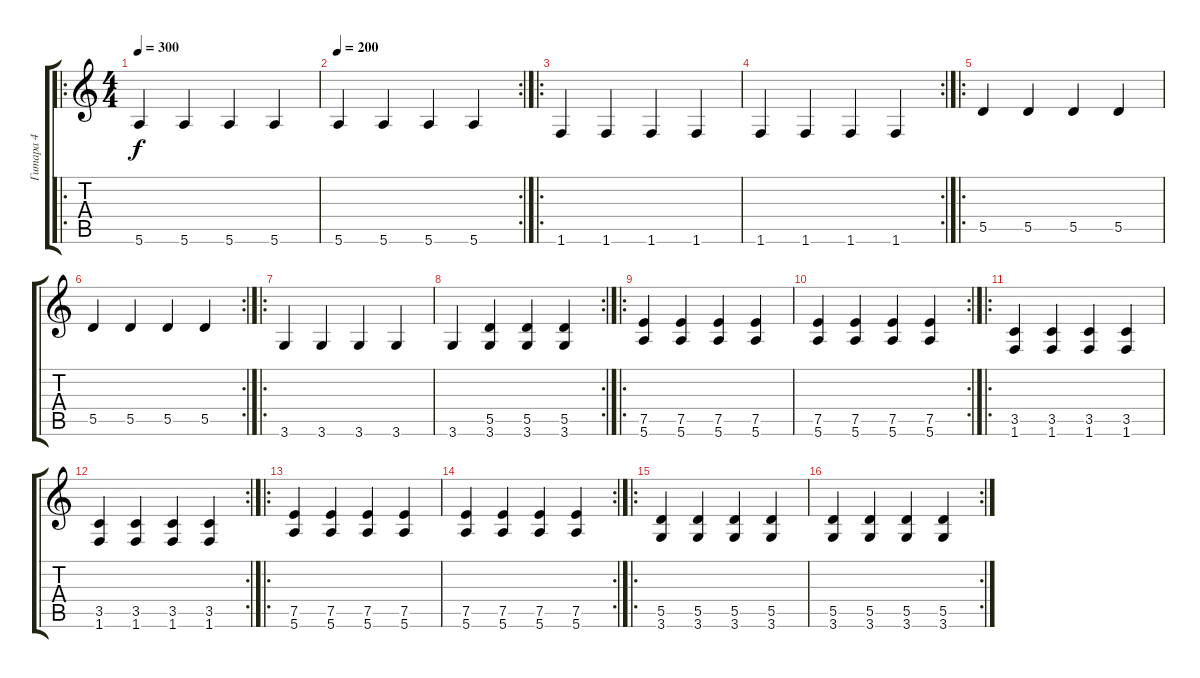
\track ("Гитара 4" "Гитара 4") {instrument distortionguitar}
\staff {score tabs}
\tuning (E4 B3 G3 D3 A2 E2) {hide}
\ro
\ts (4 4)
\tempo 300
\clef g2
\ks c
5.6.4{dy f} 5.6.4 5.6.4 5.6.4 |
\rc 2
\tempo 200
5.6.4 5.6.4 5.6.4 5.6.4 |
\ro
1.6.4 1.6.4 1.6.4 1.6.4 |
\rc 2
1.6.4 1.6.4 1.6.4 1.6.4 |
\ro
5.5.4 5.5.4 5.5.4 5.5.4 |
\rc 2
5.5.4 5.5.4 5.5.4 5.5.4 |
\ro
3.6.4 3.6.4 3.6.4 3.6.4 |
\rc 2
3.6.4 (5.5 3.6).4 (5.5 3.6).4 (5.5 3.6).4 |
\ro
(7.5 5.6).4 (7.5 5.6).4 (7.5 5.6).4 (7.5 5.6).4 |
\rc 2
(7.5 5.6).4 (7.5 5.6).4 (7.5 5.6).4 (7.5 5.6).4 |
\ro
(3.5 1.6).4 (3.5 1.6).4 (3.5 1.6).4 (3.5 1.6).4 |
\rc 2
(3.5 1.6).4 (3.5 1.6).4 (3.5 1.6).4 (3.5 1.6).4 |
\ro
(7.5 5.6).4 (7.5 5.6).4 (7.5 5.6).4 (7.5 5.6).4 |
\rc 2
(7.5 5.6).4 (7.5 5.6).4 (7.5 5.6).4 (7.5 5.6).4 |
\ro
(5.5 3.6).4 (5.5 3.6).4 (5.5 3.6).4 (5.5 3.6).4 |
\rc 2
(5.5 3.6).4 (5.5 3.6).4 (5.5 3.6).4 (5.5 3.6).4
